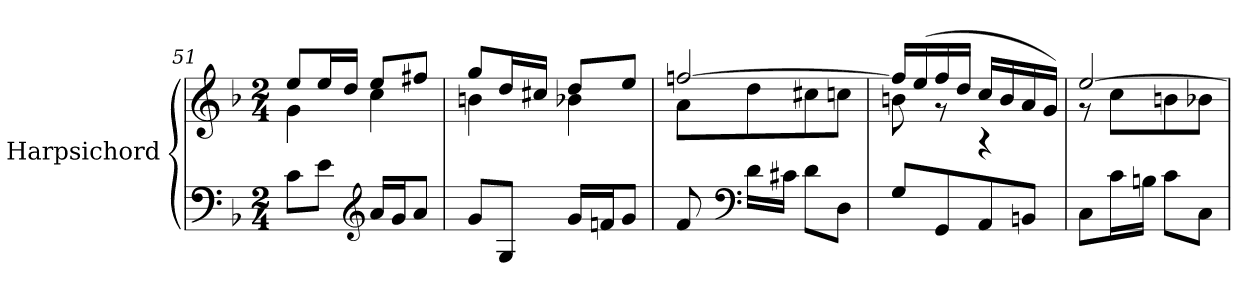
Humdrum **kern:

**kern	**kern
*part1	*part1
*staff2	*staff1
*I"Harpsichord	*
*I'Hch.	*
*clefF4	*clefG2
*k[b-]	*k[b-]
*M2/4	*M2/4
=51	=51
*	*^
8c\L	8ee/L	4g\
8e\J	16ee/L	.
.	16dd/JJ	.
*clefG2	*	*
16a/LL	8ee/L	4cc\
16g/J	.	.
8a/J	8ff#X/J	.
=52	=52	=52
8g/L	8gg/L	4bn\
8G/J	16dd/L	.
.	16cc#X/JJ	.
16g/LL	8dd/L	4b-X\
16fn/J	.	.
8g/J	8ee/J	.
!!LO:LB:g=z	!!
=53	=53	=53
8f/	[2ffn/	8a\L
*clefF4	*	*
16d\LL	.	8dd\
16c#X\JJ	.	.
8d\L	.	8cc#X\
8D\J	.	8ccn\J
=54	=54	=54
8G/L	16ff/LL]	8bn\
.	(>16ee/	.
8GG/	16ff/	8r
.	16dd/JJ	.
8AA/	16cc/LL	4r
.	16b/	.
8BBn/J	16a/	.
.	16g/JJ)	.
=55	=55	=55
8C\L	[2ee/	8r
16c\L	.	8cc\L
16Bn\JJ	.	.
8c\L	.	8bn\
8C\J	.	8b-X\J
*	*v	*v
=	=
*-	*-
